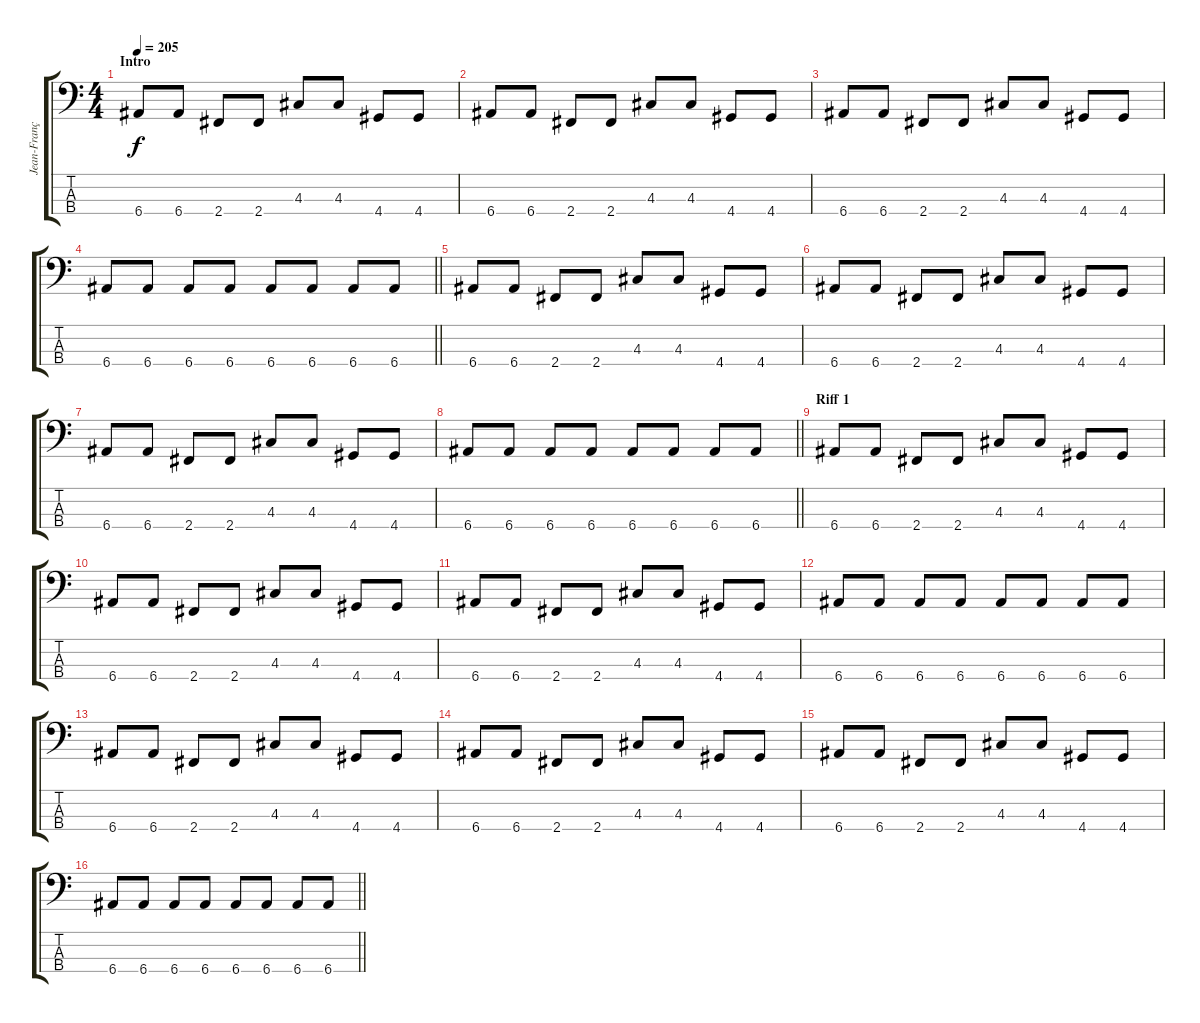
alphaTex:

\track ("Jean-François Paré" "Jean-Franç") {instrument electricbasspick}
\staff {score tabs}
\tuning (G2 D2 A1 E1) {hide}
\ts (4 4)
\section ("" "Intro")
\tempo 205
\clef f4
\ks c
6.4.8{dy f instrument electricbasspick} 6.4.8 2.4.8 2.4.8 4.3.8 4.3.8 4.4.8 4.4.8 |
6.4.8 6.4.8 2.4.8 2.4.8 4.3.8 4.3.8 4.4.8 4.4.8 |
6.4.8 6.4.8 2.4.8 2.4.8 4.3.8 4.3.8 4.4.8 4.4.8 |
\barLineRight lightlight
6.4.8 6.4.8 6.4.8 6.4.8 6.4.8 6.4.8 6.4.8 6.4.8 |
6.4.8 6.4.8 2.4.8 2.4.8 4.3.8 4.3.8 4.4.8 4.4.8 |
6.4.8 6.4.8 2.4.8 2.4.8 4.3.8 4.3.8 4.4.8 4.4.8 |
6.4.8 6.4.8 2.4.8 2.4.8 4.3.8 4.3.8 4.4.8 4.4.8 |
\barLineRight lightlight
6.4.8 6.4.8 6.4.8 6.4.8 6.4.8 6.4.8 6.4.8 6.4.8 |
\section ("" "Riff 1")
6.4.8 6.4.8 2.4.8 2.4.8 4.3.8 4.3.8 4.4.8 4.4.8 |
6.4.8 6.4.8 2.4.8 2.4.8 4.3.8 4.3.8 4.4.8 4.4.8 |
6.4.8 6.4.8 2.4.8 2.4.8 4.3.8 4.3.8 4.4.8 4.4.8 |
6.4.8 6.4.8 6.4.8 6.4.8 6.4.8 6.4.8 6.4.8 6.4.8 |
6.4.8 6.4.8 2.4.8 2.4.8 4.3.8 4.3.8 4.4.8 4.4.8 |
6.4.8 6.4.8 2.4.8 2.4.8 4.3.8 4.3.8 4.4.8 4.4.8 |
6.4.8 6.4.8 2.4.8 2.4.8 4.3.8 4.3.8 4.4.8 4.4.8 |
\barLineRight lightlight
6.4.8 6.4.8 6.4.8 6.4.8 6.4.8 6.4.8 6.4.8 6.4.8
